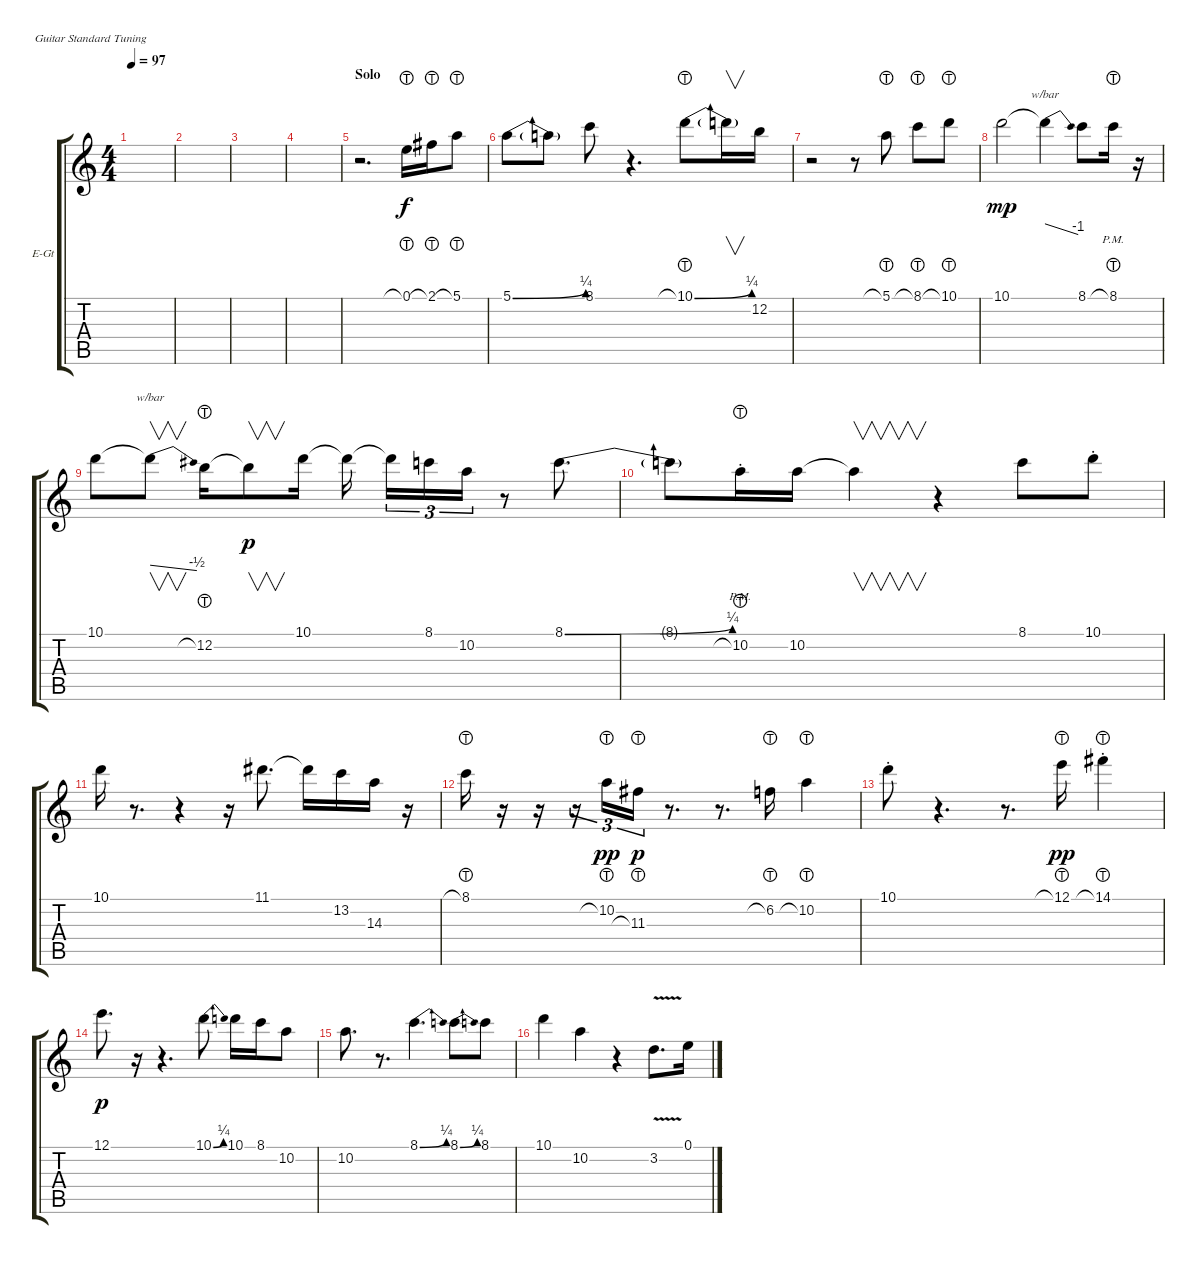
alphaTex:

\bracketExtendMode groupsimilarinstruments
\firstSystemTrackNameOrientation horizontal
\otherSystemsTrackNameOrientation horizontal
\track ("Delay" "E-Gt") {instrument electricguitarclean}
\staff {score tabs}
\tuning (E4 B3 G3 D3 A2 E2)
\ts (4 4)
\tempo 97
\clef g2
\ks c
|
|
|
|
\section ("" "Solo")
r.2{d} 0.1{lht}.16 2.1{lht}.16 5.1{lht}.8 |
5.1{be (bend 0 0 59.4 1)}.8 5.1{t}.8 8.1.8 r.4{d} 10.1{be (bend 0 0 59.4 1) lht}.8 10.1{t}.16{v} 12.2.16 |
r.2 r.8 5.1{lht}.8 8.1{lht}.8 10.1{lht}.8 |
10.1.2{dy mp} 10.1{t}.4{tbe (dive default 24.599999999999998 0 34.8 -4)} 8.1.8 8.1{lht pm}.16 r.16 |
10.1.8 10.1{t}.8{v tbe (dive default 40.199999999999996 0 59.4 -2)} 12.2{lht}.16 12.2{t}.8{v dy p} 10.1.16 10.1{t}.16 10.1{t}.16{tu (3 2)} 8.1.16{tu (3 2)} 10.2.16{tu (3 2)} r.8 8.1{be (bend 0 0 39 1)}.8{d} |
8.1{t}.8 10.2{lht pm st}.16 10.2.16 10.2{t}.4{v} r.4 8.1.8 10.1{st}.8 |
10.1.16 r.8{d} r.4 r.16 11.1.8{d} 11.1{t}.16 13.2.16 14.3.16 r.16 |
8.1{lht}.16 r.16 r.16 r.16{tu (3 2)} 10.2{lht}.16{tu (3 2) dy pp} 11.3{lht}.16{tu (3 2) dy p} r.8{d} r.8{d} 6.2{lht}.16 10.2{lht}.4 |
10.1{st}.8 r.4{d} r.8{d} 12.1{lht}.16{dy pp} 14.1{lht st}.4 |
12.1.8{d dy p} r.16 r.4{d} 10.1{be (bend 0 0 59.4 1)}.8 10.1.16 8.1.16 10.2.8 |
10.2.8{d} r.8{d} 8.1{be (bend 0 0 59.4 1)}.4{d} 8.1{be (bend 0 0 59.4 1)}.8 8.1.8 |
10.1.4 10.2.4 r.4 3.2{v}.8{d} 0.1.16
